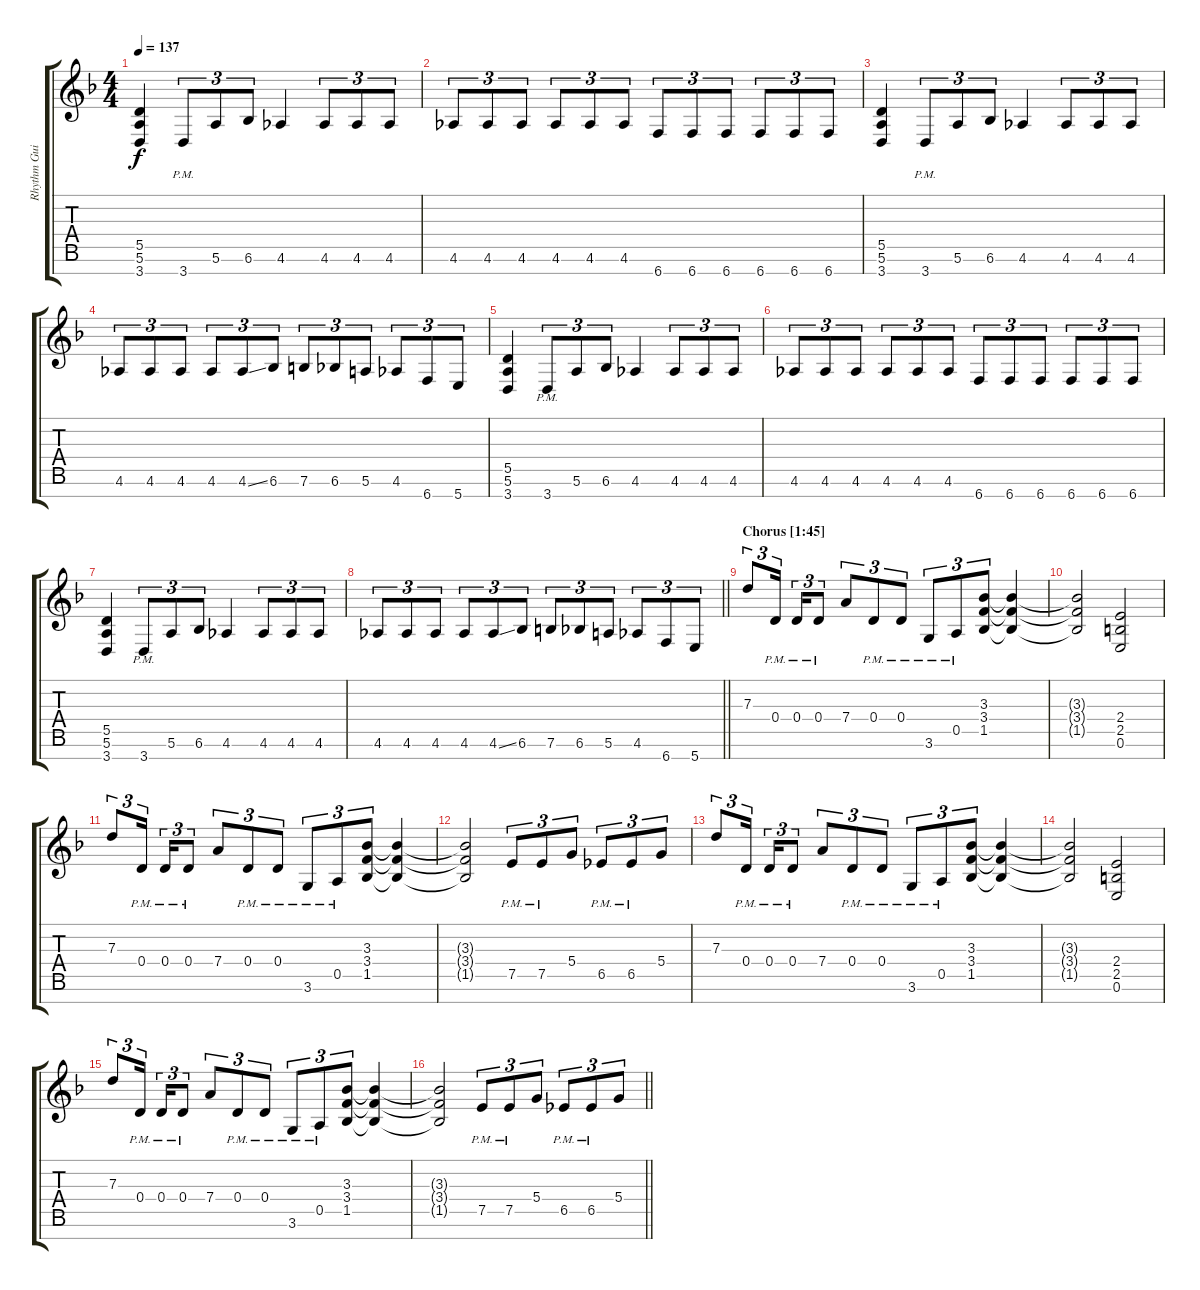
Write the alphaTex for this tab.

\track ("Rhythm Guitar" "Rhythm Gui") {instrument distortionguitar}
\staff {score tabs}
\tuning (E4 B3 G3 D3 A2 E2 B1) {hide}
\ts (4 4)
\tempo 137
\clef g2
\ks dminor
(5.5 5.6 3.7).4{dy f} 3.7{pm}.8{tu (3 2)} 5.6.8{tu (3 2)} 6.6.8{tu (3 2)} 4.6.4 4.6.8{tu (3 2)} 4.6.8{tu (3 2)} 4.6.8{tu (3 2)} |
4.6.8{tu (3 2)} 4.6.8{tu (3 2)} 4.6.8{tu (3 2)} 4.6.8{tu (3 2)} 4.6.8{tu (3 2)} 4.6.8{tu (3 2)} 6.7.8{tu (3 2)} 6.7.8{tu (3 2)} 6.7.8{tu (3 2)} 6.7.8{tu (3 2)} 6.7.8{tu (3 2)} 6.7.8{tu (3 2)} |
(5.5 5.6 3.7).4 3.7{pm}.8{tu (3 2)} 5.6.8{tu (3 2)} 6.6.8{tu (3 2)} 4.6.4 4.6.8{tu (3 2)} 4.6.8{tu (3 2)} 4.6.8{tu (3 2)} |
4.6.8{tu (3 2)} 4.6.8{tu (3 2)} 4.6.8{tu (3 2)} 4.6.8{tu (3 2)} 4.6{ss}.8{tu (3 2)} 6.6.8{tu (3 2)} 7.6.8{tu (3 2)} 6.6.8{tu (3 2)} 5.6.8{tu (3 2)} 4.6.8{tu (3 2)} 6.7.8{tu (3 2)} 5.7.8{tu (3 2)} |
(5.5 5.6 3.7).4 3.7{pm}.8{tu (3 2)} 5.6.8{tu (3 2)} 6.6.8{tu (3 2)} 4.6.4 4.6.8{tu (3 2)} 4.6.8{tu (3 2)} 4.6.8{tu (3 2)} |
4.6.8{tu (3 2)} 4.6.8{tu (3 2)} 4.6.8{tu (3 2)} 4.6.8{tu (3 2)} 4.6.8{tu (3 2)} 4.6.8{tu (3 2)} 6.7.8{tu (3 2)} 6.7.8{tu (3 2)} 6.7.8{tu (3 2)} 6.7.8{tu (3 2)} 6.7.8{tu (3 2)} 6.7.8{tu (3 2)} |
(5.5 5.6 3.7).4 3.7{pm}.8{tu (3 2)} 5.6.8{tu (3 2)} 6.6.8{tu (3 2)} 4.6.4 4.6.8{tu (3 2)} 4.6.8{tu (3 2)} 4.6.8{tu (3 2)} |
\barLineRight lightlight
4.6.8{tu (3 2)} 4.6.8{tu (3 2)} 4.6.8{tu (3 2)} 4.6.8{tu (3 2)} 4.6{ss}.8{tu (3 2)} 6.6.8{tu (3 2)} 7.6.8{tu (3 2)} 6.6.8{tu (3 2)} 5.6.8{tu (3 2)} 4.6.8{tu (3 2)} 6.7.8{tu (3 2)} 5.7.8{tu (3 2)} |
\section ("" "Chorus [1:45]")
7.3.8{tu (3 2)} 0.4{pm}.16{tu (3 2) beam splitsecondary} 0.4{pm}.16{tu (3 2)} 0.4{pm}.8{tu (3 2)} 7.4.8{tu (3 2)} 0.4{pm}.8{tu (3 2)} 0.4{pm}.8{tu (3 2)} 3.6{pm}.8{tu (3 2)} 0.5{pm}.8{tu (3 2)} (3.3 3.4 1.5).8{tu (3 2)} (3.3{t} 3.4{t} 1.5{t}).4 |
(3.3{t} 3.4{t} 1.5{t}).2 (2.4 2.5 0.6).2 |
7.3.8{tu (3 2)} 0.4{pm}.16{tu (3 2) beam splitsecondary} 0.4{pm}.16{tu (3 2)} 0.4{pm}.8{tu (3 2)} 7.4.8{tu (3 2)} 0.4{pm}.8{tu (3 2)} 0.4{pm}.8{tu (3 2)} 3.6{pm}.8{tu (3 2)} 0.5{pm}.8{tu (3 2)} (3.3 3.4 1.5).8{tu (3 2)} (3.3{t} 3.4{t} 1.5{t}).4 |
(3.3{t} 3.4{t} 1.5{t}).2 7.5{pm}.8{tu (3 2)} 7.5{pm}.8{tu (3 2)} 5.4.8{tu (3 2)} 6.5{pm}.8{tu (3 2)} 6.5{pm}.8{tu (3 2)} 5.4.8{tu (3 2)} |
7.3.8{tu (3 2)} 0.4{pm}.16{tu (3 2) beam splitsecondary} 0.4{pm}.16{tu (3 2)} 0.4{pm}.8{tu (3 2)} 7.4.8{tu (3 2)} 0.4{pm}.8{tu (3 2)} 0.4{pm}.8{tu (3 2)} 3.6{pm}.8{tu (3 2)} 0.5{pm}.8{tu (3 2)} (3.3 3.4 1.5).8{tu (3 2)} (3.3{t} 3.4{t} 1.5{t}).4 |
(3.3{t} 3.4{t} 1.5{t}).2 (2.4 2.5 0.6).2 |
7.3.8{tu (3 2)} 0.4{pm}.16{tu (3 2) beam splitsecondary} 0.4{pm}.16{tu (3 2)} 0.4{pm}.8{tu (3 2)} 7.4.8{tu (3 2)} 0.4{pm}.8{tu (3 2)} 0.4{pm}.8{tu (3 2)} 3.6{pm}.8{tu (3 2)} 0.5{pm}.8{tu (3 2)} (3.3 3.4 1.5).8{tu (3 2)} (3.3{t} 3.4{t} 1.5{t}).4 |
\barLineRight lightlight
(3.3{t} 3.4{t} 1.5{t}).2 7.5{pm}.8{tu (3 2)} 7.5{pm}.8{tu (3 2)} 5.4.8{tu (3 2)} 6.5{pm}.8{tu (3 2)} 6.5{pm}.8{tu (3 2)} 5.4.8{tu (3 2)}
